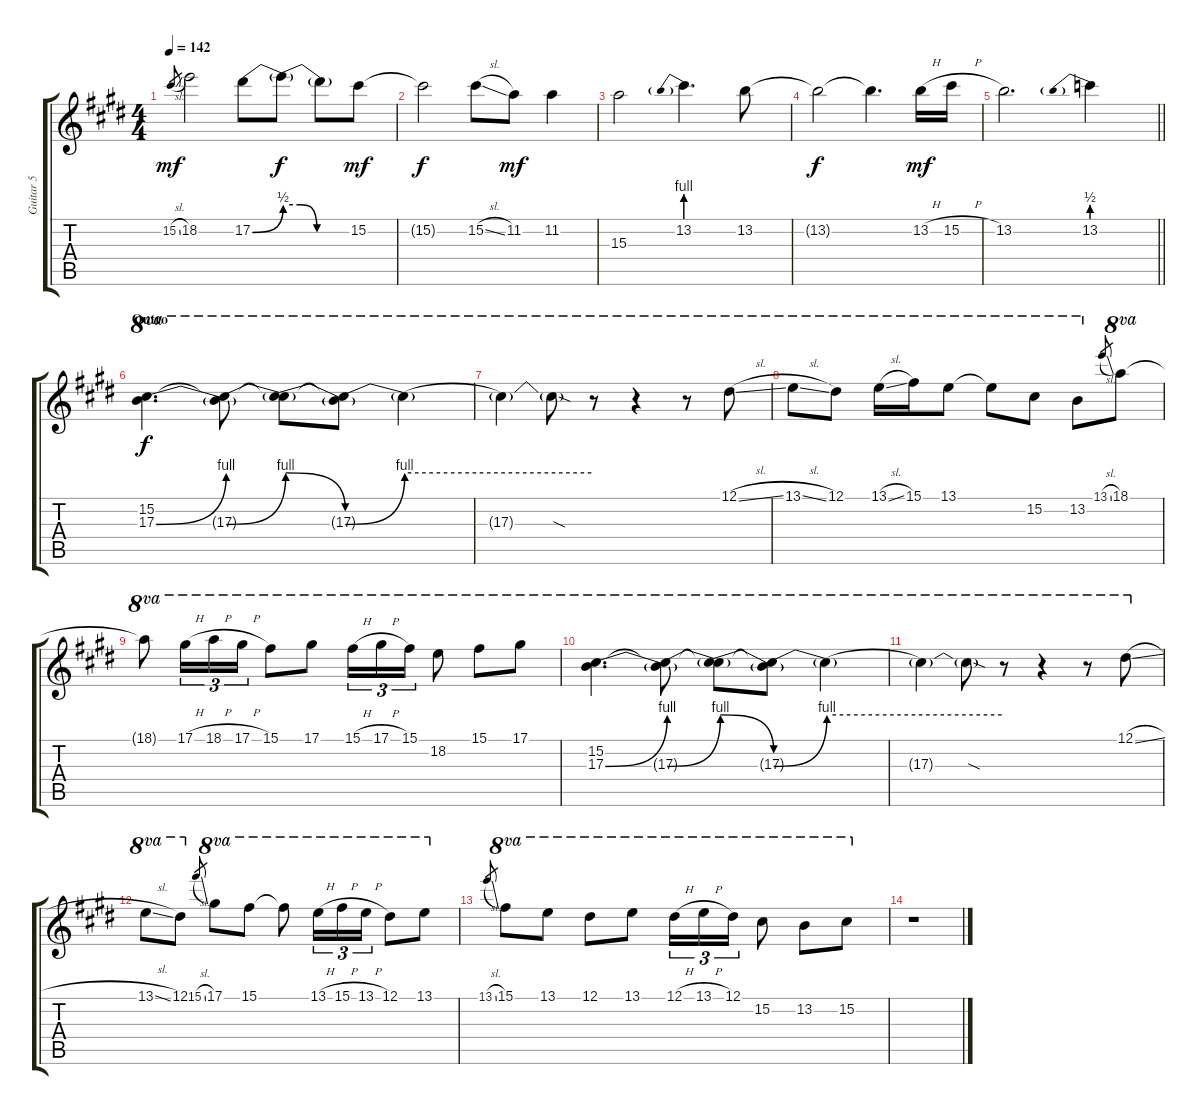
\track ("Guitar 5" "Guitar 5") {instrument distortionguitar}
\staff {score tabs}
\tuning (Eb4 Bb3 Gb3 Db3 Ab2 Db2) {hide}
\ts (4 4)
\tempo 142
\clef g2
\ks c#minor
15.2{sl}.8{gr dy mf} 18.2.2 17.2{be (bend 0 0 60 2)}.8 17.2{be (custom 0 2 15 2 30 0 60 0) t}.8{dy f} 17.2{t}.8 15.2.8{dy mf} |
15.2{t}.2{dy f} 15.2{sl}.8 11.2.8{dy mf} 11.2.4 |
15.3.2 13.2{be (prebend 0 4 60 4)}.4{d} 13.2.8 |
13.2{t}.2{dy f} 13.2{t}.4{d} 13.2{h}.16{dy mf} 15.2{h}.16 |
\barLineRight lightlight
13.2.2{d} 13.2{be (prebend 0 2 60 2)}.4 |
\section ("" "Outro")
(15.2 17.3{be (bend 0 0 60 4)}).4{d ot 8va dy f} (15.2{t} 17.3{be (bend 0 0 60 4) t}).8{ot 8va} (15.2{t} 17.3{be (release 0 4 60 0) t}).8{ot 8va} (15.2{t} 17.3{be (bend 0 0 60 4) t}).8{ot 8va} 17.3{be (hold 0 4 60 4) t}.4{ot 8va} |
17.3{t}.4{ot 8va} 17.3{sod t}.8{ot 8va} r.8{ot 8va} r.4{ot 8va} r.8{ot 8va} 12.1{sl}.8{ot 8va} |
13.1{sl}.8{ot 8va} 12.1.8{ot 8va} 13.1{sl}.16{ot 8va} 15.1.16{ot 8va} 13.1.8{ot 8va} 13.1{t}.8{ot 8va} 15.2.8{ot 8va} 13.2.8{ot 8va} 13.1{sl}.8{gr} 18.1.8{ot 8va} |
18.1{t}.8{ot 8va} 17.1{h}.16{tu (3 2) ot 8va} 18.1{h}.16{tu (3 2) ot 8va} 17.1{h}.16{tu (3 2) ot 8va} 15.1.8{ot 8va} 17.1.8{ot 8va} 15.1{h}.16{tu (3 2) ot 8va} 17.1{h}.16{tu (3 2) ot 8va} 15.1.16{tu (3 2) ot 8va} 18.2.8{ot 8va} 15.1.8{ot 8va} 17.1.8{ot 8va} |
(15.2 17.3{be (bend 0 0 60 4)}).4{d ot 8va} (15.2{t} 17.3{be (bend 0 0 60 4) t}).8{ot 8va} (15.2{t} 17.3{be (release 0 4 60 0) t}).8{ot 8va} (15.2{t} 17.3{be (bend 0 0 60 4) t}).8{ot 8va} 17.3{be (hold 0 4 60 4) t}.4{ot 8va} |
17.3{t}.4{ot 8va} 17.3{sod t}.8{ot 8va} r.8{ot 8va} r.4{ot 8va} r.8{ot 8va} 12.1{sl}.8{ot 8va} |
13.1{sl}.8{ot 8va} 12.1.8{ot 8va} 15.1{sl}.8{gr} 17.1.8{ot 8va} 15.1.8{ot 8va} 15.1{t}.8{ot 8va} 13.1{h}.16{tu (3 2) ot 8va} 15.1{h}.16{tu (3 2) ot 8va} 13.1{h}.16{tu (3 2) ot 8va} 12.1.8{ot 8va} 13.1.8{ot 8va} |
13.1{sl}.8{gr} 15.1.8{ot 8va} 13.1.8{ot 8va} 12.1.8{ot 8va} 13.1.8{ot 8va} 12.1{h}.16{tu (3 2) ot 8va} 13.1{h}.16{tu (3 2) ot 8va} 12.1.16{tu (3 2) ot 8va} 15.2.8{ot 8va} 13.2.8{ot 8va} 15.2.8{ot 8va} |
r.1
